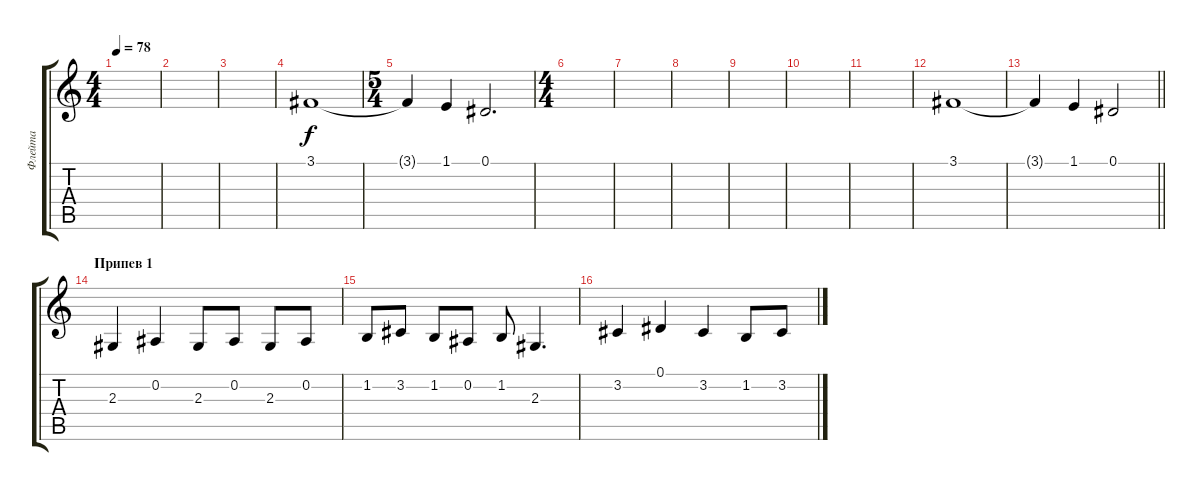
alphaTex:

\track ("Флейта" "Флейта") {instrument recorder}
\staff {score tabs}
\tuning (Eb4 Bb3 Gb3 Db3 Ab2 Eb2) {hide}
\ts (4 4)
\tempo 78
\clef g2
\ks c
|
|
|
3.1.1 |
\ts (5 4)
3.1{t}.4 1.1.4 0.1.2{d} |
\ts (4 4)
|
|
|
|
|
|
3.1.1 |
\barLineRight lightlight
3.1{t}.4 1.1.4 0.1.2 |
\section ("" "Припев 1")
2.3.4 0.2.4 2.3.8 0.2.8 2.3.8 0.2.8 |
1.2.8 3.2.8 1.2.8 0.2.8 1.2.8 2.3.4{d} |
3.2.4 0.1.4 3.2.4 1.2.8 3.2.8
